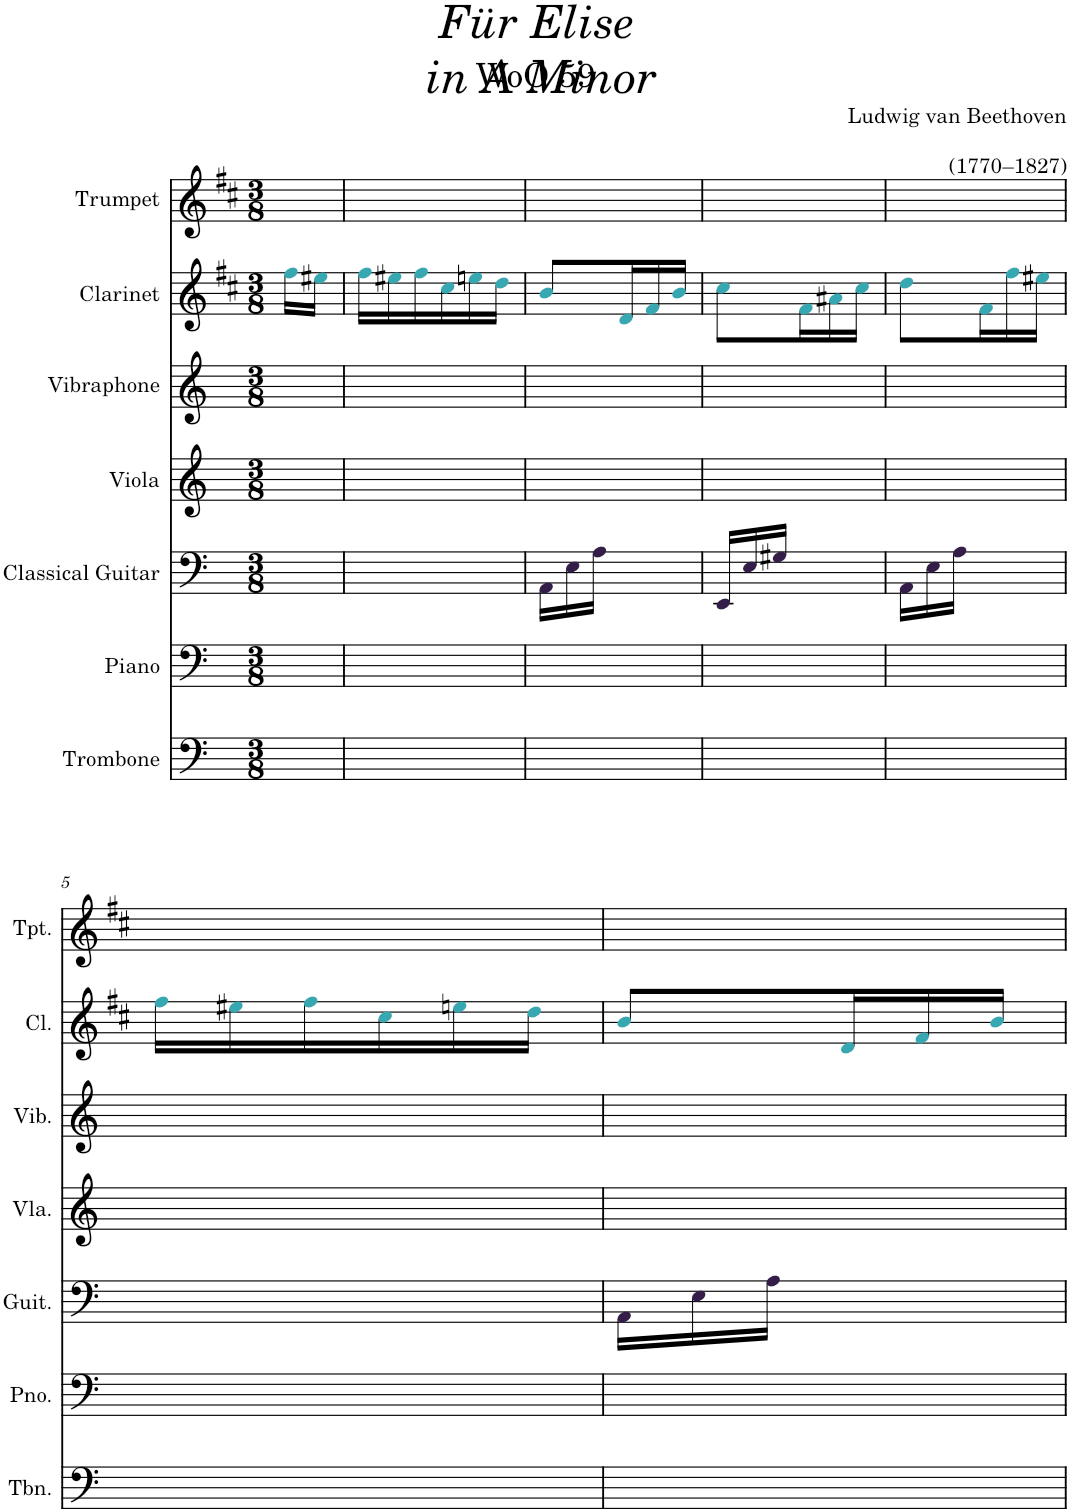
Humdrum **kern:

**kern	**kern	**kern	**kern	**kern	**kern	**kern
*part7	*part6	*part5	*part4	*part3	*part2	*part1
*staff7	*staff6	*staff5	*staff4	*staff3	*staff2	*staff1
*I"Trombone	*I"Piano	*I"Classical Guitar	*I"Viola	*I"Vibraphone	*I"Clarinet	*I"Trumpet
*I'Tbn.	*I'Pno.	*I'Guit.	*I'Vla.	*I'Vib.	*I'Cl.	*I'Tpt.
*clefF4	*clefF4	*clefF4	*clefG2	*clefG2	*clefG2	*clefG2
*	*	*	*	*	*Trd1c2	*Trd1c2
*k[]	*k[]	*k[]	*k[]	*k[]	*k[f#c#]	*k[f#c#]
*M3/8	*M3/8	*M3/8	*M3/8	*M3/8	*M3/8	*M3/8
=	=	=	=	=	=	=
8ryy	8ryy	8ryy	8ryy	8ryy	16ff#i\LL	8ryy
.	.	.	.	.	16ee#Xi\JJ	.
=1	=1	=1	=1	=1	=1	=1
4.ryy	4.ryy	4.ryy	4.ryy	4.ryy	16ff#i\LL	4.ryy
.	.	.	.	.	16ee#Xi\	.
.	.	.	.	.	16ff#i\	.
.	.	.	.	.	16cc#i\	.
.	.	.	.	.	16eeni\	.
.	.	.	.	.	16ddi\JJ	.
=2	=2	=2	=2	=2	=2	=2
4.ryy	4.ryy	16AAj\LL	4.ryy	4.ryy	8bi/L	4.ryy
.	.	16Ej\	.	.	.	.
.	.	16Aj\JJ	.	.	16ryy	.
.	.	8.ryy	.	.	16di/L	.
.	.	.	.	.	16f#i/	.
.	.	.	.	.	16bi/JJ	.
=3	=3	=3	=3	=3	=3	=3
4.ryy	4.ryy	16EEj/LL	4.ryy	4.ryy	8cc#i\L	4.ryy
.	.	16Ej/	.	.	.	.
.	.	16G#Xj/JJ	.	.	16ryy	.
.	.	8.ryy	.	.	16f#i\L	.
.	.	.	.	.	16a#Xi\	.
.	.	.	.	.	16cc#i\JJ	.
=4	=4	=4	=4	=4	=4	=4
4.ryy	4.ryy	16AAj\LL	4.ryy	4.ryy	8ddi\L	4.ryy
.	.	16Ej\	.	.	.	.
.	.	16Aj\JJ	.	.	16ryy	.
.	.	8.ryy	.	.	16f#i\L	.
.	.	.	.	.	16ff#i\	.
.	.	.	.	.	16ee#Xi\JJ	.
!!LO:LB:g=z
=5	=5	=5	=5	=5	=5	=5
4.ryy	4.ryy	4.ryy	4.ryy	4.ryy	16ff#i\LL	4.ryy
.	.	.	.	.	16ee#Xi\	.
.	.	.	.	.	16ff#i\	.
.	.	.	.	.	16cc#i\	.
.	.	.	.	.	16eeni\	.
.	.	.	.	.	16ddi\JJ	.
=6	=6	=6	=6	=6	=6	=6
4.ryy	4.ryy	16AAj\LL	4.ryy	4.ryy	8bi/L	4.ryy
.	.	16Ej\	.	.	.	.
.	.	16Aj\JJ	.	.	16ryy	.
.	.	8.ryy	.	.	16di/L	.
.	.	.	.	.	16f#i/	.
.	.	.	.	.	16bi/JJ	.
=	=	=	=	=	=	=
*-	*-	*-	*-	*-	*-	*-
